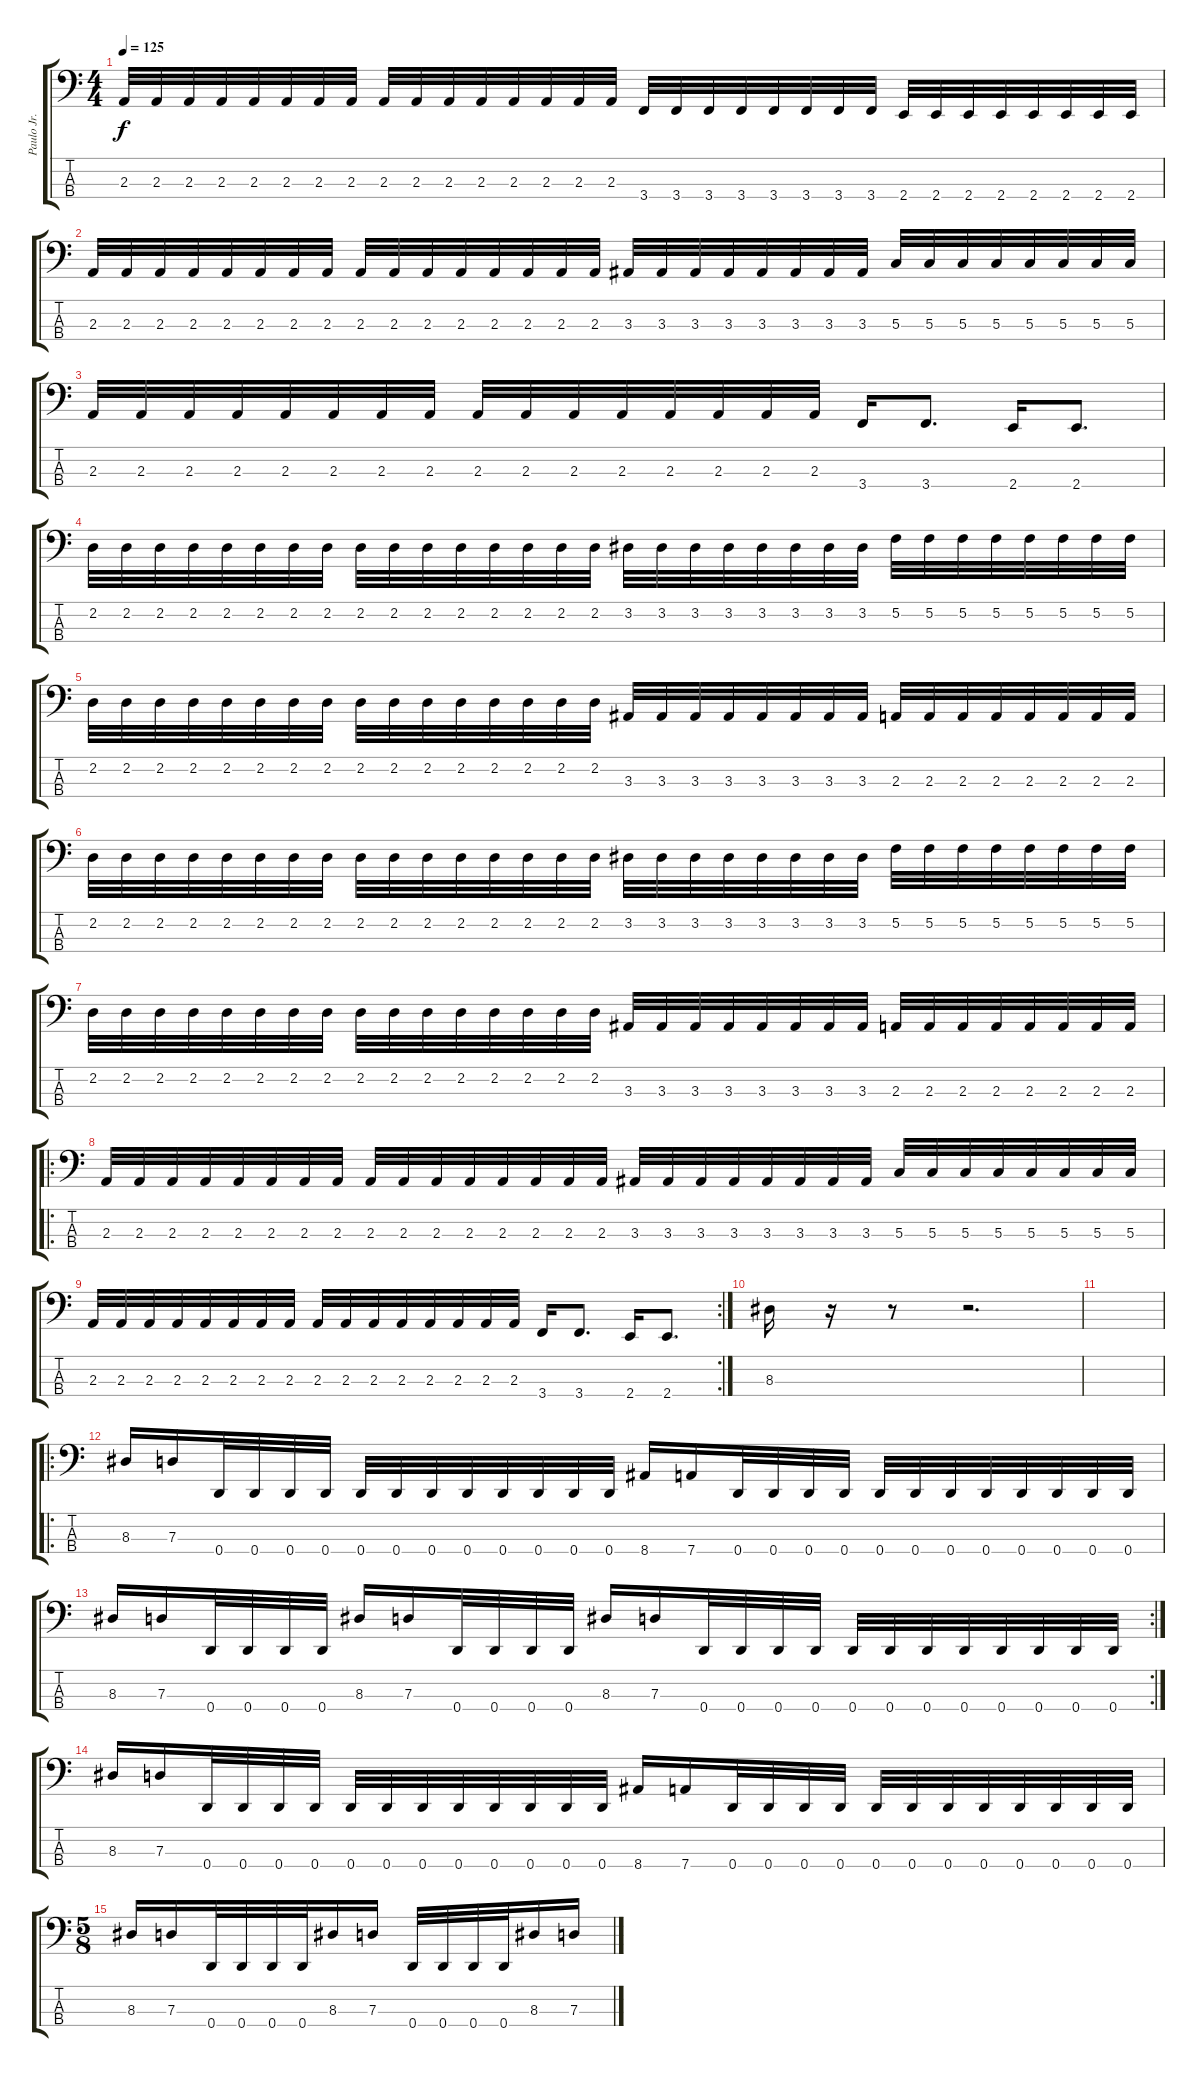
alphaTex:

\track ("Paulo Jr." "Paulo Jr.") {instrument electricbasspick}
\staff {score tabs}
\tuning (F2 C2 G1 D1) {hide}
\ts (4 4)
\tempo 125
\clef f4
\ks c
2.3.32{dy f} 2.3.32 2.3.32 2.3.32 2.3.32 2.3.32 2.3.32 2.3.32 2.3.32 2.3.32 2.3.32 2.3.32 2.3.32 2.3.32 2.3.32 2.3.32 3.4.32 3.4.32 3.4.32 3.4.32 3.4.32 3.4.32 3.4.32 3.4.32 2.4.32 2.4.32 2.4.32 2.4.32 2.4.32 2.4.32 2.4.32 2.4.32 |
2.3.32 2.3.32 2.3.32 2.3.32 2.3.32 2.3.32 2.3.32 2.3.32 2.3.32 2.3.32 2.3.32 2.3.32 2.3.32 2.3.32 2.3.32 2.3.32 3.3.32 3.3.32 3.3.32 3.3.32 3.3.32 3.3.32 3.3.32 3.3.32 5.3.32 5.3.32 5.3.32 5.3.32 5.3.32 5.3.32 5.3.32 5.3.32 |
2.3.32 2.3.32 2.3.32 2.3.32 2.3.32 2.3.32 2.3.32 2.3.32 2.3.32 2.3.32 2.3.32 2.3.32 2.3.32 2.3.32 2.3.32 2.3.32 3.4.16 3.4.8{d} 2.4.16 2.4.8{d} |
2.2.32 2.2.32 2.2.32 2.2.32 2.2.32 2.2.32 2.2.32 2.2.32 2.2.32 2.2.32 2.2.32 2.2.32 2.2.32 2.2.32 2.2.32 2.2.32 3.2.32 3.2.32 3.2.32 3.2.32 3.2.32 3.2.32 3.2.32 3.2.32 5.2.32 5.2.32 5.2.32 5.2.32 5.2.32 5.2.32 5.2.32 5.2.32 |
2.2.32 2.2.32 2.2.32 2.2.32 2.2.32 2.2.32 2.2.32 2.2.32 2.2.32 2.2.32 2.2.32 2.2.32 2.2.32 2.2.32 2.2.32 2.2.32 3.3.32 3.3.32 3.3.32 3.3.32 3.3.32 3.3.32 3.3.32 3.3.32 2.3.32 2.3.32 2.3.32 2.3.32 2.3.32 2.3.32 2.3.32 2.3.32 |
2.2.32 2.2.32 2.2.32 2.2.32 2.2.32 2.2.32 2.2.32 2.2.32 2.2.32 2.2.32 2.2.32 2.2.32 2.2.32 2.2.32 2.2.32 2.2.32 3.2.32 3.2.32 3.2.32 3.2.32 3.2.32 3.2.32 3.2.32 3.2.32 5.2.32 5.2.32 5.2.32 5.2.32 5.2.32 5.2.32 5.2.32 5.2.32 |
2.2.32 2.2.32 2.2.32 2.2.32 2.2.32 2.2.32 2.2.32 2.2.32 2.2.32 2.2.32 2.2.32 2.2.32 2.2.32 2.2.32 2.2.32 2.2.32 3.3.32 3.3.32 3.3.32 3.3.32 3.3.32 3.3.32 3.3.32 3.3.32 2.3.32 2.3.32 2.3.32 2.3.32 2.3.32 2.3.32 2.3.32 2.3.32 |
\ro
2.3.32 2.3.32 2.3.32 2.3.32 2.3.32 2.3.32 2.3.32 2.3.32 2.3.32 2.3.32 2.3.32 2.3.32 2.3.32 2.3.32 2.3.32 2.3.32 3.3.32 3.3.32 3.3.32 3.3.32 3.3.32 3.3.32 3.3.32 3.3.32 5.3.32 5.3.32 5.3.32 5.3.32 5.3.32 5.3.32 5.3.32 5.3.32 |
\rc 2
2.3.32 2.3.32 2.3.32 2.3.32 2.3.32 2.3.32 2.3.32 2.3.32 2.3.32 2.3.32 2.3.32 2.3.32 2.3.32 2.3.32 2.3.32 2.3.32 3.4.16 3.4.8{d} 2.4.16 2.4.8{d} |
8.3.16 r.16 r.8 r.2{d} |
|
\ro
8.3.16 7.3.16 0.4.32 0.4.32 0.4.32 0.4.32 0.4.32 0.4.32 0.4.32 0.4.32 0.4.32 0.4.32 0.4.32 0.4.32 8.4.16 7.4.16 0.4.32 0.4.32 0.4.32 0.4.32 0.4.32 0.4.32 0.4.32 0.4.32 0.4.32 0.4.32 0.4.32 0.4.32 |
\rc 2
8.3.16 7.3.16 0.4.32 0.4.32 0.4.32 0.4.32 8.3.16 7.3.16 0.4.32 0.4.32 0.4.32 0.4.32 8.3.16 7.3.16 0.4.32 0.4.32 0.4.32 0.4.32 0.4.32 0.4.32 0.4.32 0.4.32 0.4.32 0.4.32 0.4.32 0.4.32 |
8.3.16 7.3.16 0.4.32 0.4.32 0.4.32 0.4.32 0.4.32 0.4.32 0.4.32 0.4.32 0.4.32 0.4.32 0.4.32 0.4.32 8.4.16 7.4.16 0.4.32 0.4.32 0.4.32 0.4.32 0.4.32 0.4.32 0.4.32 0.4.32 0.4.32 0.4.32 0.4.32 0.4.32 |
\ts (5 8)
8.3.16 7.3.16 0.4.32 0.4.32 0.4.32 0.4.32 8.3.16 7.3.16 0.4.32 0.4.32 0.4.32 0.4.32 8.3.16 7.3.16
